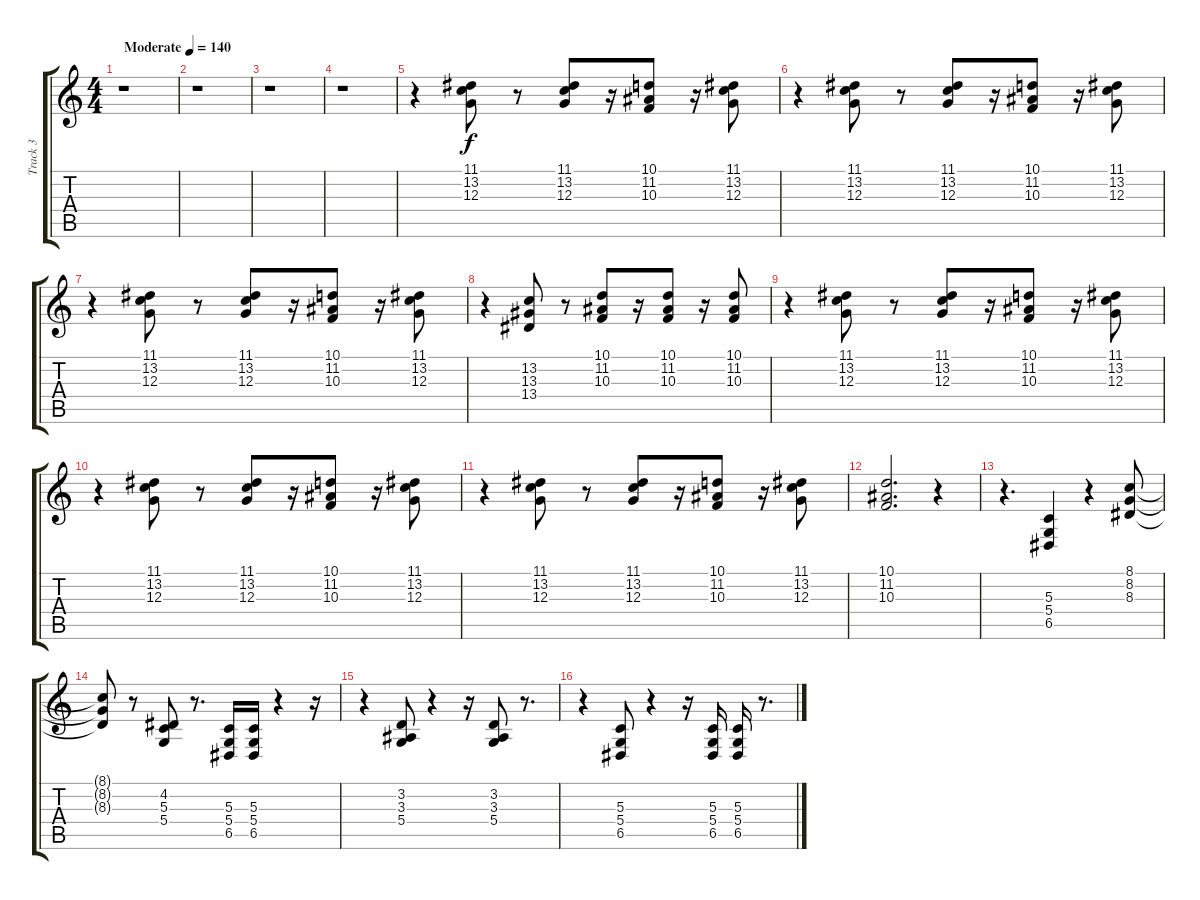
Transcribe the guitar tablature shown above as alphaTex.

\track ("Track 3" "Track 3") {instrument percussiveorgan}
\staff {score tabs}
\tuning (E4 B3 G3 D3 A2 E2) {hide}
\ts (4 4)
\tempo (140 "Moderate")
\clef g2
\ks c
r.1{dy f instrument percussiveorgan} |
r.1 |
r.1 |
r.1 |
r.4 (11.1 13.2 12.3).8 r.8 (11.1 13.2 12.3).8 r.16 (10.1 11.2 10.3).8 r.16 (11.1 13.2 12.3).8 |
r.4 (11.1 13.2 12.3).8 r.8 (11.1 13.2 12.3).8 r.16 (10.1 11.2 10.3).8 r.16 (11.1 13.2 12.3).8 |
r.4 (11.1 13.2 12.3).8 r.8 (11.1 13.2 12.3).8 r.16 (10.1 11.2 10.3).8 r.16 (11.1 13.2 12.3).8 |
r.4 (13.2 13.3 13.4).8 r.8 (10.1 11.2 10.3).8 r.16 (10.1 11.2 10.3).8 r.16 (10.1 11.2 10.3).8 |
r.4 (11.1 13.2 12.3).8 r.8 (11.1 13.2 12.3).8 r.16 (10.1 11.2 10.3).8 r.16 (11.1 13.2 12.3).8 |
r.4 (11.1 13.2 12.3).8 r.8 (11.1 13.2 12.3).8 r.16 (10.1 11.2 10.3).8 r.16 (11.1 13.2 12.3).8 |
r.4 (11.1 13.2 12.3).8 r.8 (11.1 13.2 12.3).8 r.16 (10.1 11.2 10.3).8 r.16 (11.1 13.2 12.3).8 |
(10.1 11.2 10.3).2{d} r.4 |
r.4{d instrument honkytonkpiano} (5.3 5.4 6.5).4 r.4 (8.1 8.2 8.3).8 |
(8.1{t} 8.2{t} 8.3{t}).8 r.8 (4.2 5.3 5.4).8 r.8{d} (5.3 5.4 6.5).16 (5.3 5.4 6.5).16 r.4 r.16 |
r.4 (3.2 3.3 5.4).8 r.4 r.16 (3.2 3.3 5.4).8 r.8{d} |
r.4 (5.3 5.4 6.5).8 r.4 r.16 (5.3 5.4 6.5).16 (5.3 5.4 6.5).16 r.8{d}
